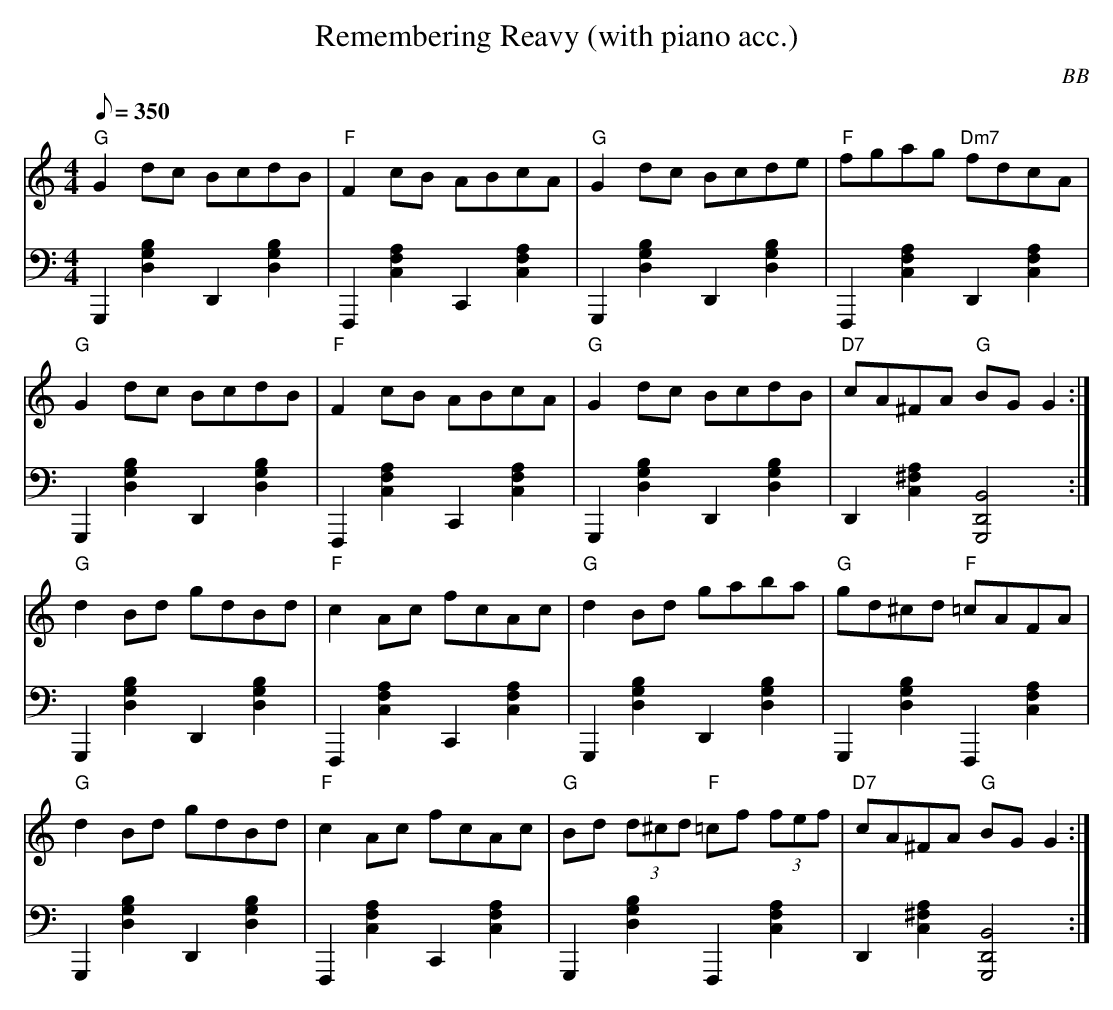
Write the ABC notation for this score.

X:1
T: Remembering Reavy (with piano acc.)
C: BB
Q: 1/8=350
M: 4/4
L: 1/8
V: 1 program 1 110 %fiddle
V: 2 volume=70 clef=bass m=D program 1 01
K: Gmix
[V:1] "G"G2 dc BcdB|"F"F2 cB ABcA|"G"G2 dc Bcde|"F"fgag "Dm7"fdcA|
[V:2] G,,2[G2B2D2]D,2[G2B2D2]|F,,2[A2C2F2]C,2[A2C2F2]|G,,2[G2B2D2]D,2[G2B2D2]|\
F,,2[A2C2F2]D,2[A2C2F2]|
[V:1] "G"G2 dc BcdB|"F"F2 cB ABcA|"G"G2 dc BcdB|"D7"cA^FA "G"BG G2 :|
[V:2] G,,2[G2B2D2]D,2[G2B2D2]|F,,2[A2C2F2]C,2[A2C2F2]|G,,2[G2B2D2]D,2[G2B2D2]|\
D,2[A2C2^F2][G,,4B,4D,4]:|
[V:1] "G"d2 Bd gdBd|"F"c2 Ac fcAc|"G"d2 Bd gaba|"G"gd^cd "F"=cAFA|
[V:2] G,,2[G2B2D2]D,2[G2B2D2]|F,,2[A2C2F2]C,2[A2C2F2]|G,,2[G2B2D2]D,2[G2B2D2]|\
G,,2[G2B2D2]F,,2[A2C2F2]|
[V:1] "G"d2 Bd gdBd|"F"c2 Ac fcAc|"G"Bd (3d^cd "F"=cf (3fef|"D7"cA^FA "G"BG G2 :|
[V:2] G,,2[G2B2D2]D,2[G2B2D2]|F,,2[A2C2F2]C,2[A2C2F2]|G,,2[G2B2D2]F,,2[A2C2F2]|
D,2[A2C2^F2][G,,4B,4D,4] :|
